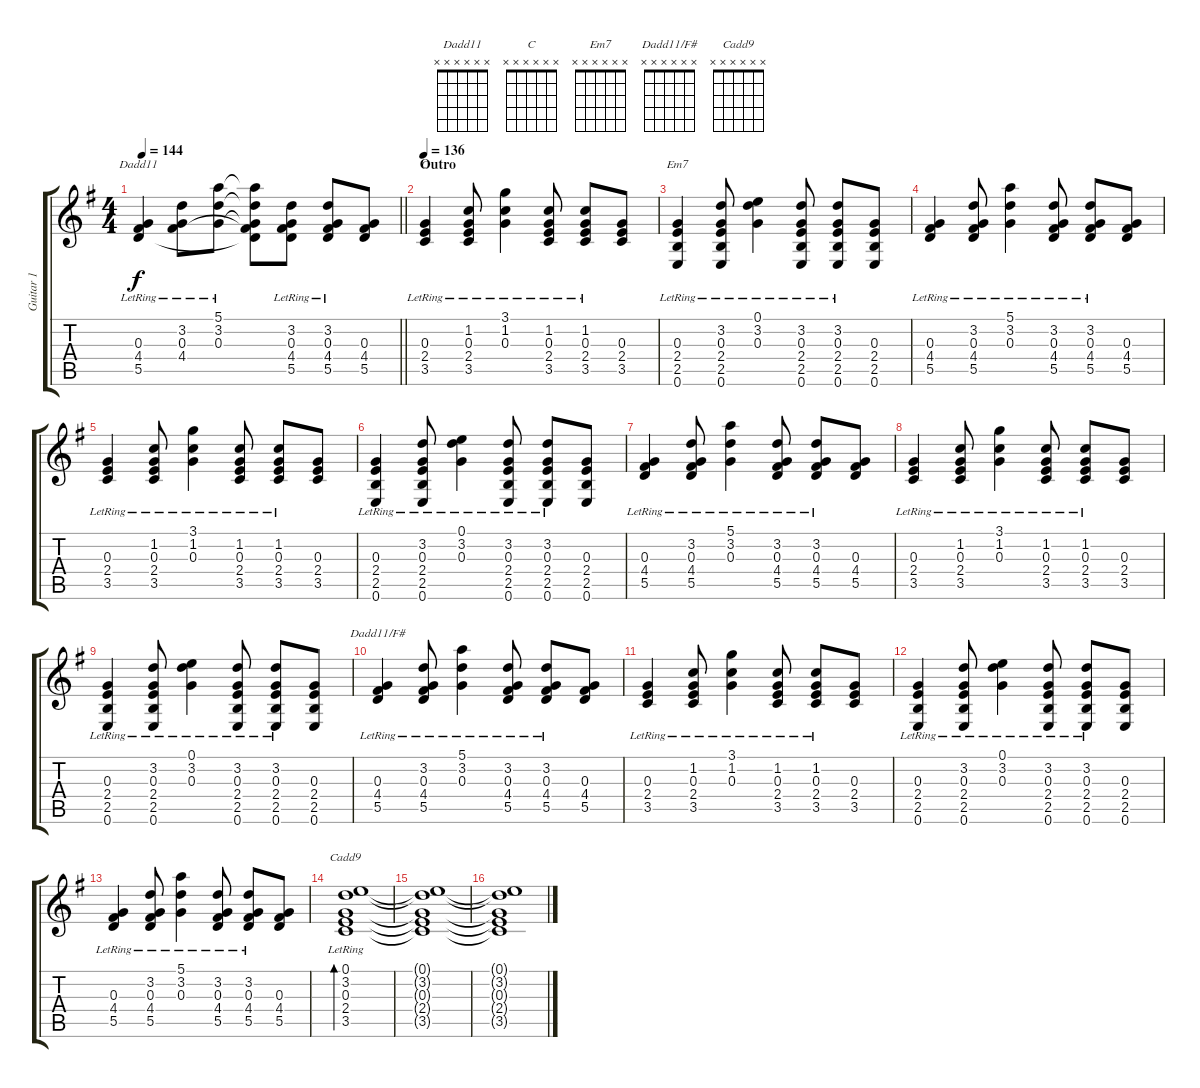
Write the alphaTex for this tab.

\track ("Guitar 1" "Guitar 1") {instrument distortionguitar}
\staff {score tabs}
\tuning (E4 B3 G3 D3 A2 E2) {hide}
\chord ("Dadd11" x x x x x x)
\chord ("C" x x x x x x)
\chord ("Em7" x x x x x x)
\chord ("Dadd11/F#" x x x x x x)
\chord ("Cadd9" x x x x x x)
\ts (4 4)
\tempo 144
\clef g2
\barLineRight lightlight
\ks g
(0.3{lr} 4.4{lr} 5.5{lr}).4{ch "Dadd11" dy f} (3.2{lr} 0.3{lr} 4.4{lr}).8 (5.1{lr} 3.2{lr} 0.3{lr}).8 (5.1{t} 3.2{t} 0.3{t} 4.4{t} 5.5{t}).8 (3.2{lr} 0.3{lr} 4.4{lr} 5.5{lr}).8 (3.2{lr} 0.3{lr} 4.4{lr} 5.5{lr}).8 (0.3 4.4 5.5).8 |
\section ("" "Outro")
\tempo 136
(0.3{lr} 2.4{lr} 3.5{lr}).4{ch "C"} (1.2{lr} 0.3{lr} 2.4{lr} 3.5{lr}).8 (3.1{lr} 1.2{lr} 0.3{lr}).4 (1.2{lr} 0.3{lr} 2.4{lr} 3.5{lr}).8 (1.2{lr} 0.3{lr} 2.4{lr} 3.5{lr}).8 (0.3 2.4 3.5).8 |
(0.3{lr} 2.4{lr} 2.5{lr} 0.6{lr}).4{ch "Em7"} (3.2{lr} 0.3{lr} 2.4{lr} 2.5{lr} 0.6{lr}).8 (0.1{lr} 3.2{lr} 0.3{lr}).4 (3.2{lr} 0.3{lr} 2.4{lr} 2.5{lr} 0.6{lr}).8 (3.2{lr} 0.3{lr} 2.4{lr} 2.5{lr} 0.6{lr}).8 (0.3 2.4 2.5 0.6).8 |
(0.3{lr} 4.4{lr} 5.5{lr}).4 (3.2{lr} 0.3{lr} 4.4{lr} 5.5{lr}).8 (5.1{lr} 3.2{lr} 0.3{lr}).4 (3.2{lr} 0.3{lr} 4.4{lr} 5.5{lr}).8 (3.2{lr} 0.3{lr} 4.4{lr} 5.5{lr}).8 (0.3 4.4 5.5).8 |
(0.3{lr} 2.4{lr} 3.5{lr}).4 (1.2{lr} 0.3{lr} 2.4{lr} 3.5{lr}).8 (3.1{lr} 1.2{lr} 0.3{lr}).4 (1.2{lr} 0.3{lr} 2.4{lr} 3.5{lr}).8 (1.2{lr} 0.3{lr} 2.4{lr} 3.5{lr}).8 (0.3 2.4 3.5).8 |
(0.3{lr} 2.4{lr} 2.5{lr} 0.6{lr}).4 (3.2{lr} 0.3{lr} 2.4{lr} 2.5{lr} 0.6{lr}).8 (0.1{lr} 3.2{lr} 0.3{lr}).4 (3.2{lr} 0.3{lr} 2.4{lr} 2.5{lr} 0.6{lr}).8 (3.2{lr} 0.3{lr} 2.4{lr} 2.5{lr} 0.6{lr}).8 (0.3 2.4 2.5 0.6).8 |
(0.3{lr} 4.4{lr} 5.5{lr}).4 (3.2{lr} 0.3{lr} 4.4{lr} 5.5{lr}).8 (5.1{lr} 3.2{lr} 0.3{lr}).4 (3.2{lr} 0.3{lr} 4.4{lr} 5.5{lr}).8 (3.2{lr} 0.3{lr} 4.4{lr} 5.5{lr}).8 (0.3 4.4 5.5).8 |
(0.3{lr} 2.4{lr} 3.5{lr}).4 (1.2{lr} 0.3{lr} 2.4{lr} 3.5{lr}).8 (3.1{lr} 1.2{lr} 0.3{lr}).4 (1.2{lr} 0.3{lr} 2.4{lr} 3.5{lr}).8 (1.2{lr} 0.3{lr} 2.4{lr} 3.5{lr}).8 (0.3 2.4 3.5).8 |
(0.3{lr} 2.4{lr} 2.5{lr} 0.6{lr}).4 (3.2{lr} 0.3{lr} 2.4{lr} 2.5{lr} 0.6{lr}).8 (0.1{lr} 3.2{lr} 0.3{lr}).4 (3.2{lr} 0.3{lr} 2.4{lr} 2.5{lr} 0.6{lr}).8 (3.2{lr} 0.3{lr} 2.4{lr} 2.5{lr} 0.6{lr}).8 (0.3 2.4 2.5 0.6).8 |
(0.3{lr} 4.4{lr} 5.5{lr}).4{ch "Dadd11/F#"} (3.2{lr} 0.3{lr} 4.4{lr} 5.5{lr}).8 (5.1{lr} 3.2{lr} 0.3{lr}).4 (3.2{lr} 0.3{lr} 4.4{lr} 5.5{lr}).8 (3.2{lr} 0.3{lr} 4.4{lr} 5.5{lr}).8 (0.3 4.4 5.5).8 |
(0.3{lr} 2.4{lr} 3.5{lr}).4 (1.2{lr} 0.3{lr} 2.4{lr} 3.5{lr}).8 (3.1{lr} 1.2{lr} 0.3{lr}).4 (1.2{lr} 0.3{lr} 2.4{lr} 3.5{lr}).8 (1.2{lr} 0.3{lr} 2.4{lr} 3.5{lr}).8 (0.3 2.4 3.5).8 |
(0.3{lr} 2.4{lr} 2.5{lr} 0.6{lr}).4 (3.2{lr} 0.3{lr} 2.4{lr} 2.5{lr} 0.6{lr}).8 (0.1{lr} 3.2{lr} 0.3{lr}).4 (3.2{lr} 0.3{lr} 2.4{lr} 2.5{lr} 0.6{lr}).8 (3.2{lr} 0.3{lr} 2.4{lr} 2.5{lr} 0.6{lr}).8 (0.3 2.4 2.5 0.6).8 |
(0.3{lr} 4.4{lr} 5.5{lr}).4 (3.2{lr} 0.3{lr} 4.4{lr} 5.5{lr}).8 (5.1{lr} 3.2{lr} 0.3{lr}).4 (3.2{lr} 0.3{lr} 4.4{lr} 5.5{lr}).8 (3.2{lr} 0.3{lr} 4.4{lr} 5.5{lr}).8 (0.3 4.4 5.5).8 |
(0.1{lr} 3.2{lr} 0.3{lr} 2.4{lr} 3.5{lr}).1{bd 60 ch "Cadd9"} |
(0.1{t} 3.2{t} 0.3{t} 2.4{t} 3.5{t}).1 |
(0.1{t} 3.2{t} 0.3{t} 2.4{t} 3.5{t}).1
